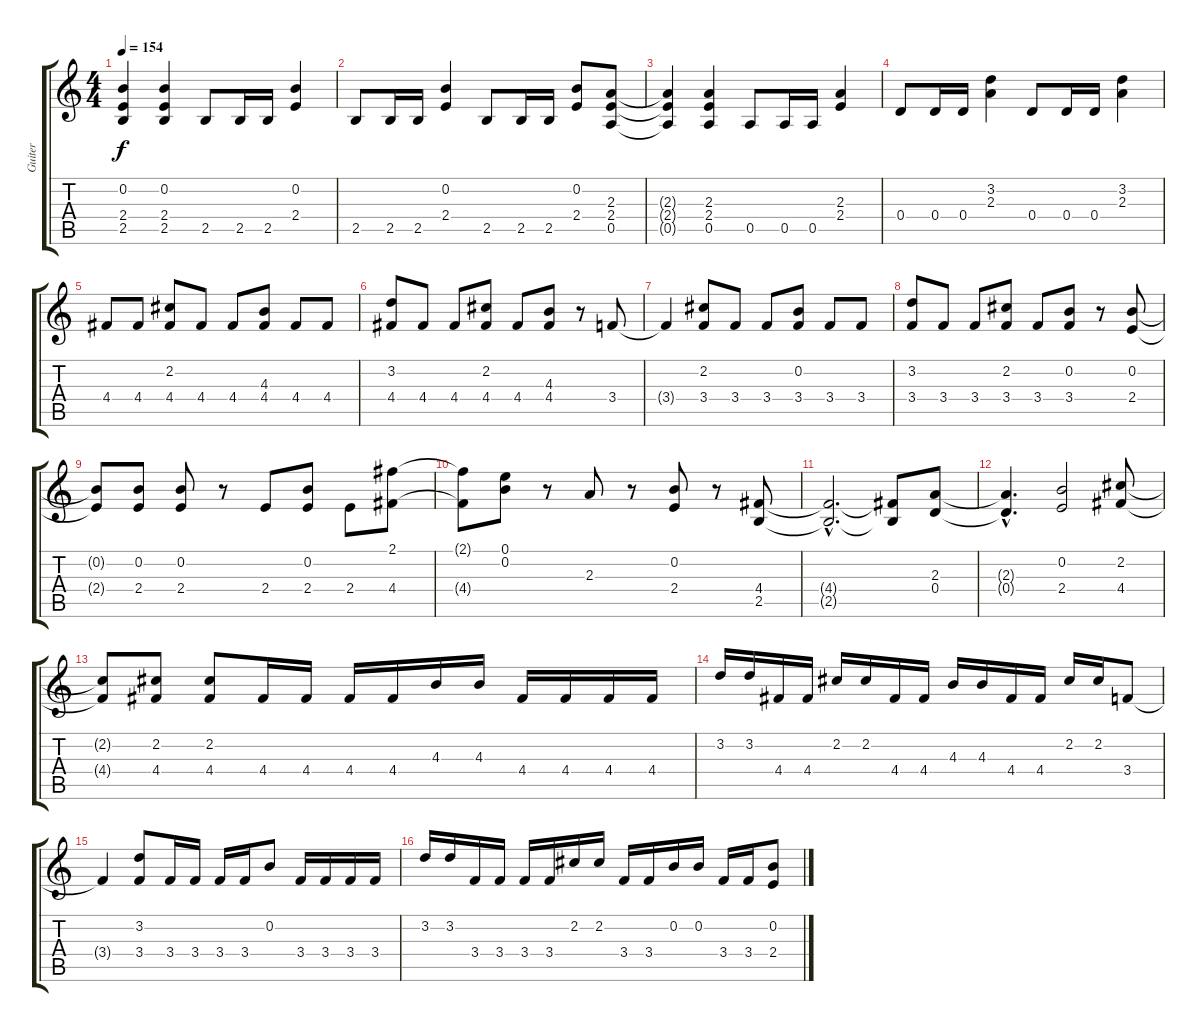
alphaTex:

\track ("Guiter" "Guiter") {instrument distortionguitar}
\staff {score tabs}
\tuning (E4 B3 G3 D3 A2 E2) {hide}
\ts (4 4)
\tempo 154
\clef g2
\ks c
(0.2{t} 2.4{t} 2.5{t}).4{dy f} (0.2 2.4 2.5).4 2.5.8 2.5.16 2.5.16 (0.2 2.4).4 |
2.5.8 2.5.16 2.5.16 (0.2 2.4).4 2.5.8 2.5.16 2.5.16 (0.2 2.4).8 (2.3 2.4 0.5).8 |
(2.3{t} 2.4{t} 0.5{t}).4 (2.3 2.4 0.5).4 0.5.8 0.5.16 0.5.16 (2.3 2.4).4 |
0.4.8 0.4.16 0.4.16 (3.2 2.3).4 0.4.8 0.4.16 0.4.16 (3.2 2.3).4 |
4.4.8 4.4.8 (2.2 4.4).8 4.4.8 4.4.8 (4.3 4.4).8 4.4.8 4.4.8 |
(3.2 4.4).8 4.4.8 4.4.8 (2.2 4.4).8 4.4.8 (4.3 4.4).8 r.8 3.4.8 |
3.4{t}.4 (2.2 3.4).8 3.4.8 3.4.8 (0.2 3.4).8 3.4.8 3.4.8 |
(3.2 3.4).8 3.4.8 3.4.8 (2.2 3.4).8 3.4.8 (0.2 3.4).8 r.8 (0.2 2.4).8 |
(0.2{t} 2.4{t}).8 (0.2 2.4).8 (0.2 2.4).8 r.8 2.4.8 (0.2 2.4).8 2.4.8 (2.1 4.4).8 |
(2.1{t} 4.4{t}).8 (0.1 0.2).8 r.8 2.3.8 r.8 (0.2 2.4).8 r.8 (4.4 2.5).8 |
(4.4{hac t} 2.5{hac t}).2{d} (4.4{t} 2.5{t}).8 (2.3 0.4).8 |
(2.3{hac t} 0.4{hac t}).4{d} (0.2 2.4).2 (2.2 4.4).8 |
(2.2{t} 4.4{t}).8 (2.2 4.4).8 (2.2 4.4).8 4.4.16 4.4.16 4.4.16 4.4.16 4.3.16 4.3.16 4.4.16 4.4.16 4.4.16 4.4.16 |
3.2.16 3.2.16 4.4.16 4.4.16 2.2.16 2.2.16 4.4.16 4.4.16 4.3.16 4.3.16 4.4.16 4.4.16 2.2.16 2.2.16 3.4.8 |
3.4{t}.4 (3.2 3.4).8 3.4.16 3.4.16 3.4.16 3.4.16 0.2.8 3.4.16 3.4.16 3.4.16 3.4.16 |
3.2.16 3.2.16 3.4.16 3.4.16 3.4.16 3.4.16 2.2.16 2.2.16 3.4.16 3.4.16 0.2.16 0.2.16 3.4.16 3.4.16 (0.2 2.4).8
